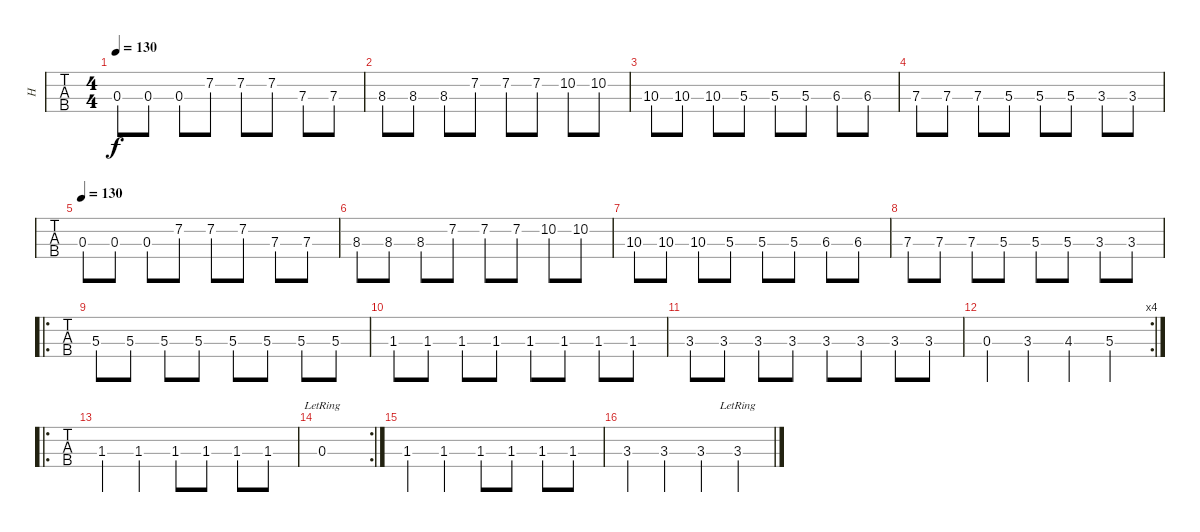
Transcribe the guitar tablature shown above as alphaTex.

\track ("H" "H") {instrument electricbassfinger}
\staff {tabs}
\tuning (G2 D2 A1 E1) {hide}
\ts (4 4)
\tempo 130
\clef f4
\ks c
0.3.8{dy f} 0.3.8 0.3.8 7.2.8 7.2.8 7.2.8 7.3.8 7.3.8 |
8.3.8 8.3.8 8.3.8 7.2.8 7.2.8 7.2.8 10.2.8 10.2.8 |
10.3.8 10.3.8 10.3.8 5.3.8 5.3.8 5.3.8 6.3.8 6.3.8 |
7.3.8 7.3.8 7.3.8 5.3.8 5.3.8 5.3.8 3.3.8 3.3.8 |
\tempo 130
0.3.8 0.3.8 0.3.8 7.2.8 7.2.8 7.2.8 7.3.8 7.3.8 |
8.3.8 8.3.8 8.3.8 7.2.8 7.2.8 7.2.8 10.2.8 10.2.8 |
10.3.8 10.3.8 10.3.8 5.3.8 5.3.8 5.3.8 6.3.8 6.3.8 |
7.3.8 7.3.8 7.3.8 5.3.8 5.3.8 5.3.8 3.3.8 3.3.8 |
\ro
5.3.8 5.3.8 5.3.8 5.3.8 5.3.8 5.3.8 5.3.8 5.3.8 |
1.3.8 1.3.8 1.3.8 1.3.8 1.3.8 1.3.8 1.3.8 1.3.8 |
3.3.8 3.3.8 3.3.8 3.3.8 3.3.8 3.3.8 3.3.8 3.3.8 |
\rc 4
0.3.4 3.3.4 4.3.4 5.3.4 |
\ro
1.3.4 1.3.4 1.3.8 1.3.8 1.3.8 1.3.8 |
\rc 2
0.3{lr}.1 |
1.3.4 1.3.4 1.3.8 1.3.8 1.3.8 1.3.8 |
3.3.4 3.3.4 3.3.4 3.3{lr}.4
